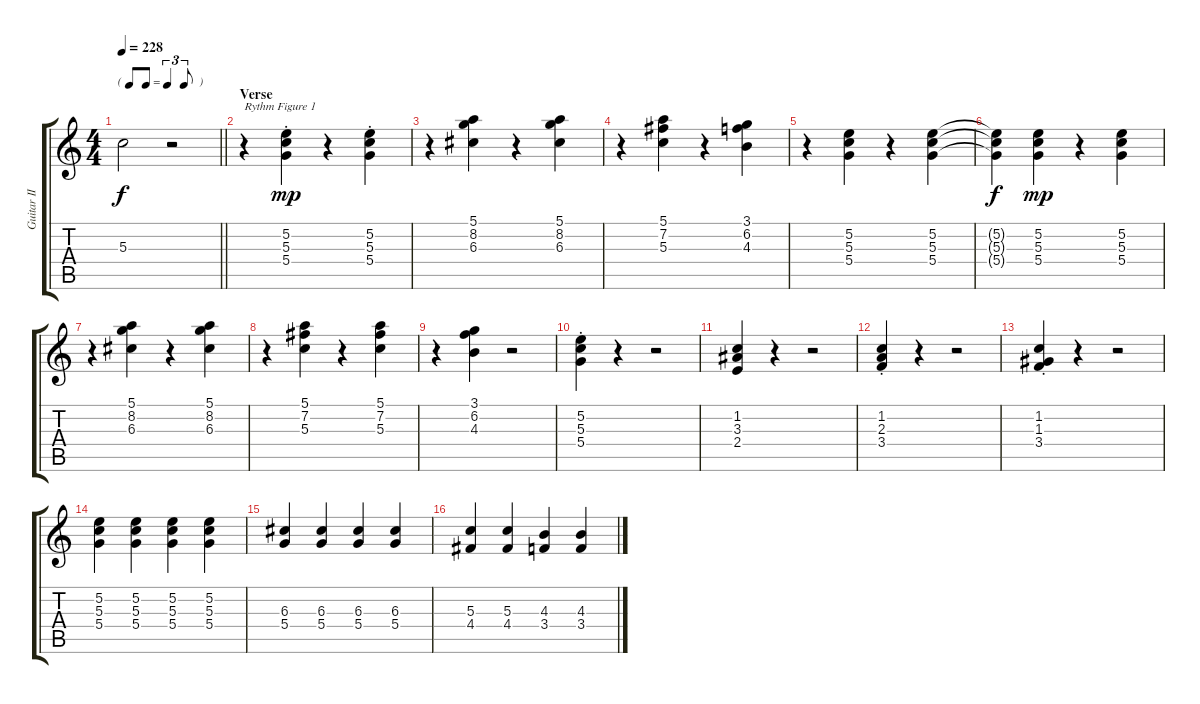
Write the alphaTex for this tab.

\track ("Guitar II [Dobro]" "Guitar II ") {instrument electricguitarjazz}
\staff {score tabs}
\tuning (E4 B3 G3 D3 A2 E2) {hide}
\ts (4 4)
\tf triplet8th
\tempo 228
\clef g2
\barLineRight lightlight
\ks c
5.3{t}.2{dy f} r.2 |
\section ("" "Verse")
r.4{txt "Rythm Figure 1"} (5.2{st} 5.3{st} 5.4{st}).4{dy mp} r.4 (5.2{st} 5.3{st} 5.4{st}).4 |
r.4 (5.1 8.2 6.3).4 r.4 (5.1 8.2 6.3).4 |
r.4 (5.1 7.2 5.3).4 r.4 (3.1 6.2 4.3).4 |
r.4 (5.2 5.3 5.4).4 r.4 (5.2 5.3 5.4).4 |
(5.2{t} 5.3{t} 5.4{t}).4{dy f} (5.2 5.3 5.4).4{dy mp} r.4 (5.2 5.3 5.4).4 |
r.4 (5.1 8.2 6.3).4 r.4 (5.1 8.2 6.3).4 |
r.4 (5.1 7.2 5.3).4 r.4 (5.1 7.2 5.3).4 |
r.4 (3.1 6.2 4.3).4 r.2 |
(5.2{st} 5.3{st} 5.4{st}).4 r.4 r.2 |
(1.2 3.3 2.4).4 r.4 r.2 |
(1.2{st} 2.3{st} 3.4{st}).4 r.4 r.2 |
(1.2{st} 1.3{st} 3.4{st}).4 r.4 r.2 |
(5.2 5.3 5.4).4 (5.2 5.3 5.4).4 (5.2 5.3 5.4).4 (5.2 5.3 5.4).4 |
(6.3 5.4).4 (6.3 5.4).4 (6.3 5.4).4 (6.3 5.4).4 |
(5.3 4.4).4 (5.3 4.4).4 (4.3 3.4).4 (4.3 3.4).4
